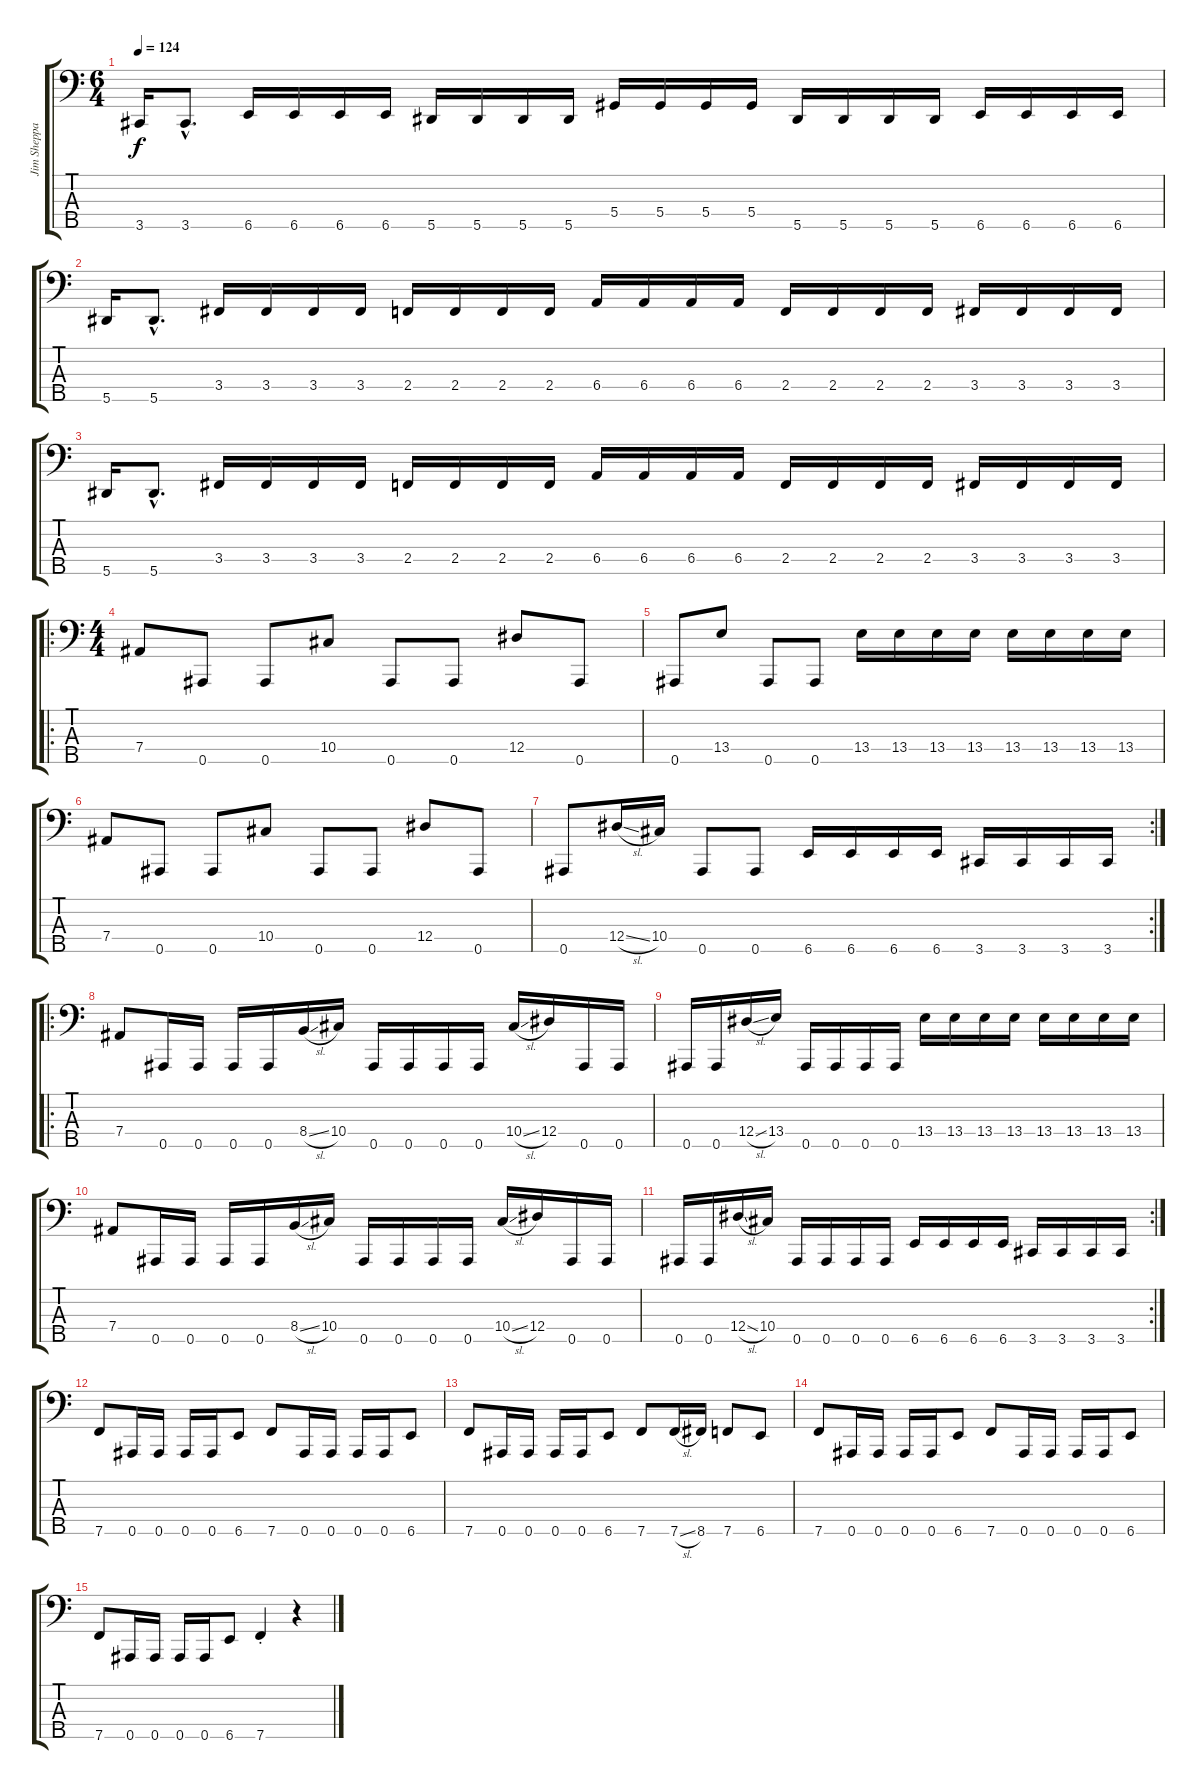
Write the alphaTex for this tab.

\track ("Jim Sheppard" "Jim Sheppa") {instrument electricbasspick}
\staff {score tabs}
\tuning (Gb2 Db2 Ab1 Eb1 Bb0) {hide}
\ts (6 4)
\tempo 124
\clef f4
\ks c
3.5.16{dy f} 3.5{hac}.8{d} 6.5.16 6.5.16 6.5.16 6.5.16 5.5.16 5.5.16 5.5.16 5.5.16 5.4.16 5.4.16 5.4.16 5.4.16 5.5.16 5.5.16 5.5.16 5.5.16 6.5.16 6.5.16 6.5.16 6.5.16 |
5.5.16 5.5{hac}.8{d} 3.4.16 3.4.16 3.4.16 3.4.16 2.4.16 2.4.16 2.4.16 2.4.16 6.4.16 6.4.16 6.4.16 6.4.16 2.4.16 2.4.16 2.4.16 2.4.16 3.4.16 3.4.16 3.4.16 3.4.16 |
5.5.16 5.5{hac}.8{d} 3.4.16 3.4.16 3.4.16 3.4.16 2.4.16 2.4.16 2.4.16 2.4.16 6.4.16 6.4.16 6.4.16 6.4.16 2.4.16 2.4.16 2.4.16 2.4.16 3.4.16 3.4.16 3.4.16 3.4.16 |
\ro
\ts (4 4)
7.4.8 0.5.8 0.5.8 10.4.8 0.5.8 0.5.8 12.4.8 0.5.8 |
0.5.8 13.4.8 0.5.8 0.5.8 13.4.16 13.4.16 13.4.16 13.4.16 13.4.16 13.4.16 13.4.16 13.4.16 |
7.4.8 0.5.8 0.5.8 10.4.8 0.5.8 0.5.8 12.4.8 0.5.8 |
\rc 2
0.5.8 12.4{sl}.16 10.4.16 0.5.8 0.5.8 6.5.16 6.5.16 6.5.16 6.5.16 3.5.16 3.5.16 3.5.16 3.5.16 |
\ro
7.4.8 0.5.16 0.5.16 0.5.16 0.5.16 8.4{sl}.16 10.4.16 0.5.16 0.5.16 0.5.16 0.5.16 10.4{sl}.16 12.4.16 0.5.16 0.5.16 |
0.5.16 0.5.16 12.4{sl}.16 13.4.16 0.5.16 0.5.16 0.5.16 0.5.16 13.4.16 13.4.16 13.4.16 13.4.16 13.4.16 13.4.16 13.4.16 13.4.16 |
7.4.8 0.5.16 0.5.16 0.5.16 0.5.16 8.4{sl}.16 10.4.16 0.5.16 0.5.16 0.5.16 0.5.16 10.4{sl}.16 12.4.16 0.5.16 0.5.16 |
\rc 2
0.5.16 0.5.16 12.4{sl}.16 10.4.16 0.5.16 0.5.16 0.5.16 0.5.16 6.5.16 6.5.16 6.5.16 6.5.16 3.5.16 3.5.16 3.5.16 3.5.16 |
7.5.8 0.5.16 0.5.16 0.5.16 0.5.16 6.5.8 7.5.8 0.5.16 0.5.16 0.5.16 0.5.16 6.5.8 |
7.5.8 0.5.16 0.5.16 0.5.16 0.5.16 6.5.8 7.5.8 7.5{sl}.16 8.5.16 7.5.8 6.5.8 |
7.5.8 0.5.16 0.5.16 0.5.16 0.5.16 6.5.8 7.5.8 0.5.16 0.5.16 0.5.16 0.5.16 6.5.8 |
7.5.8 0.5.16 0.5.16 0.5.16 0.5.16 6.5.8 7.5{st}.4 r.4
